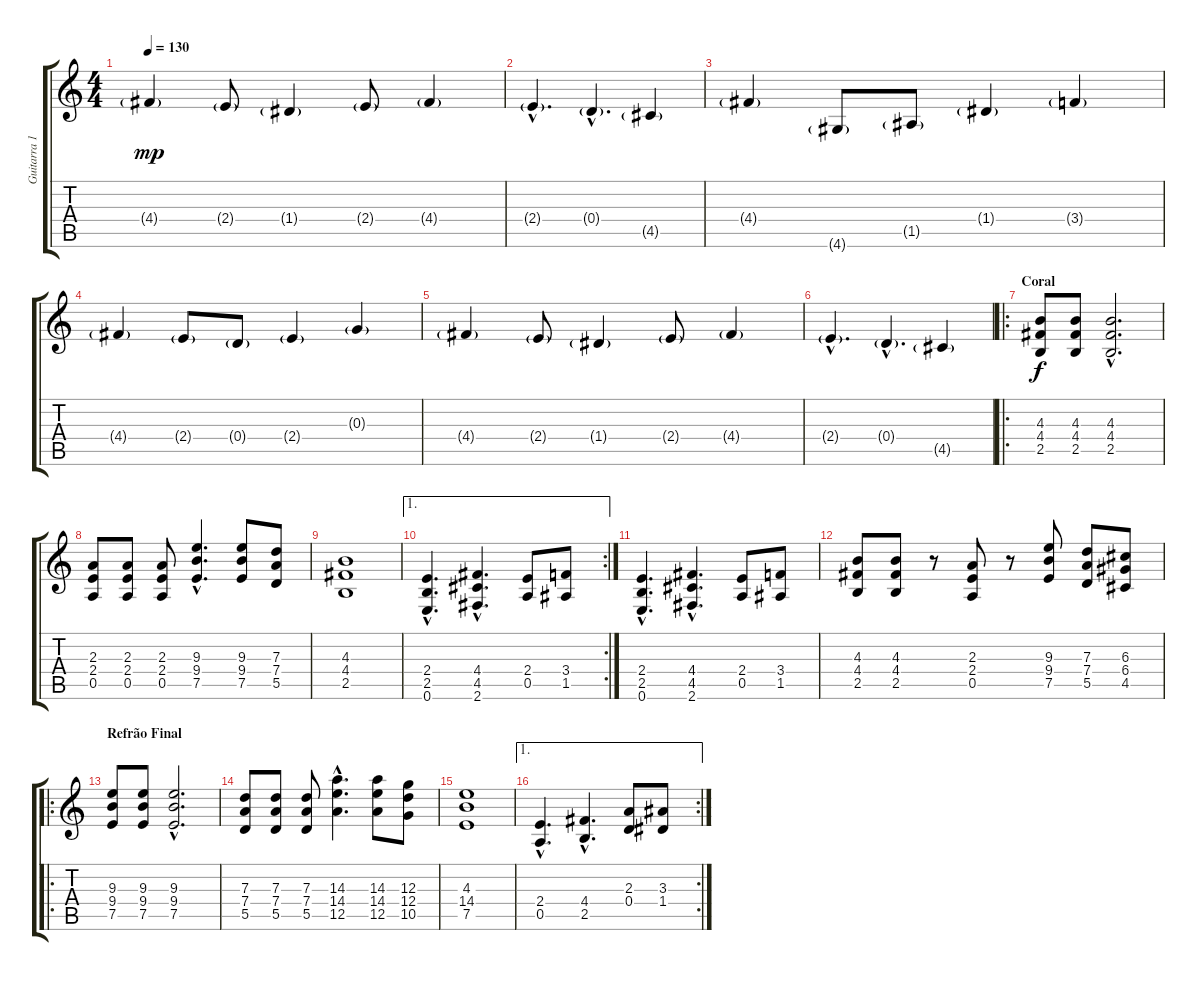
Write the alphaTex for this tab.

\track ("Guitarra 1" "Guitarra 1") {instrument distortionguitar}
\staff {score tabs}
\tuning (E4 B3 G3 D3 A2 E2) {hide}
\ts (4 4)
\tempo 130
\clef g2
\ks c
4.4{g}.4{dy mp} 2.4{g}.8 1.4{g}.4 2.4{g}.8 4.4{g}.4 |
2.4{g hac}.4{d} 0.4{g hac}.4{d} 4.5{g}.4 |
4.4{g}.4 4.6{g}.8 1.5{g}.8 1.4{g}.4 3.4{g}.4 |
4.4{g}.4 2.4{g}.8 0.4{g}.8 2.4{g}.4 0.3{g}.4 |
4.4{g}.4 2.4{g}.8 1.4{g}.4 2.4{g}.8 4.4{g}.4 |
2.4{g hac}.4{d} 0.4{g hac}.4{d} 4.5{g}.4 |
\ro
\section ("" "Coral")
(4.3 4.4 2.5).8{dy f instrument distortionguitar} (4.3 4.4 2.5).8 (4.3{hac} 4.4{hac} 2.5{hac}).2{d} |
(2.3 2.4 0.5).8 (2.3 2.4 0.5).8 (2.3 2.4 0.5).8 (9.3{hac} 9.4{hac} 7.5{hac}).4{d} (9.3 9.4 7.5).8 (7.3 7.4 5.5).8 |
(4.3 4.4 2.5).1 |
\ae 1
\rc 2
(2.4{hac} 2.5{hac} 0.6{hac}).4{d} (4.4{hac} 4.5{hac} 2.6{hac}).4{d} (2.4 0.5).8 (3.4 1.5).8 |
(2.4{hac} 2.5{hac} 0.6{hac}).4{d} (4.4{hac} 4.5{hac} 2.6{hac}).4{d} (2.4 0.5).8 (3.4 1.5).8 |
(4.3 4.4 2.5).8 (4.3 4.4 2.5).8 r.8 (2.3 2.4 0.5).8 r.8 (9.3 9.4 7.5).8 (7.3 7.4 5.5).8 (6.3 6.4 4.5).8 |
\ro
\section ("" "Refrão Final")
(9.3 9.4 7.5).8 (9.3 9.4 7.5).8 (9.3{hac} 9.4{hac} 7.5{hac}).2{d} |
(7.3 7.4 5.5).8 (7.3 7.4 5.5).8 (7.3 7.4 5.5).8 (14.3{hac} 14.4{hac} 12.5{hac}).4{d} (14.3 14.4 12.5).8 (12.3 12.4 10.5).8 |
(4.3 14.4 7.5).1 |
\ae 1
\rc 2
(2.4{hac} 0.5{hac}).4{d} (4.4{hac} 2.5{hac}).4{d} (2.3 0.4).8 (3.3 1.4).8
